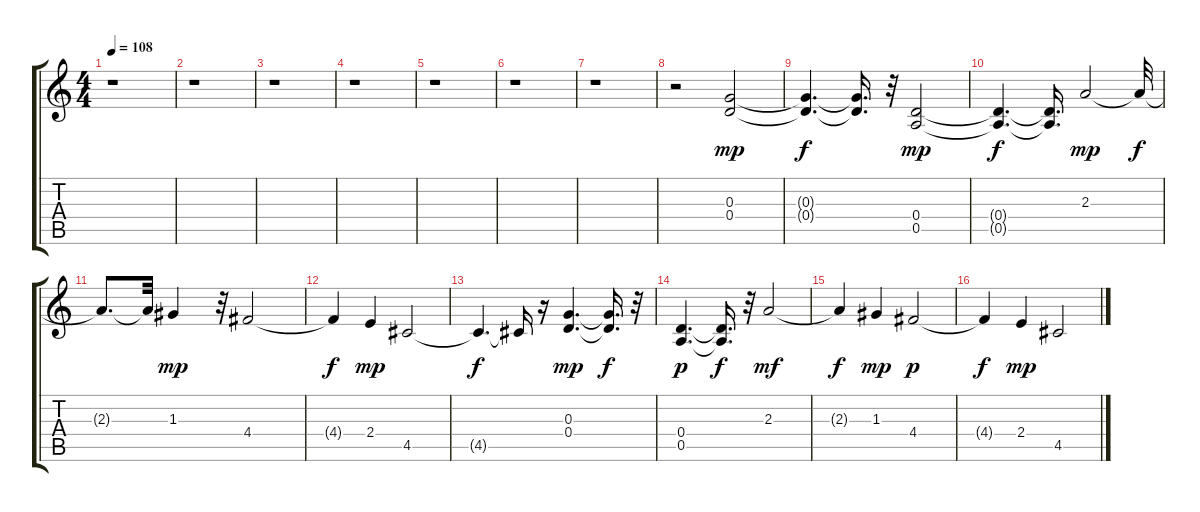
\track "" {instrument overdrivenguitar}
\staff {score tabs}
\tuning (E4 B3 G3 D3 A2 E2) {hide}
\ts (4 4)
\tempo 108
\clef g2
\ks c
r.1{dy f} |
r.1 |
r.1 |
r.1 |
r.1 |
r.1 |
r.1 |
r.2 (0.3 0.4).2{dy mp} |
(0.3{t} 0.4{t}).4{d dy f} (0.3{t} 0.4{t}).16{d} r.32 (0.4 0.5).2{dy mp} |
(0.4{t} 0.5{t}).4{d dy f} (0.4{t} 0.5{t}).16{d} 2.3.2{dy mp} 2.3{t}.32{dy f} |
2.3{t}.8{d} 2.3{t}.32 1.3.4{dy mp} r.32 4.4.2 |
4.4{t}.4{dy f} 2.4.4{dy mp} 4.5.2 |
4.5{t}.4{d dy f} 4.5{t}.16 r.16 (0.3 0.4).4{d dy mp} (0.3{t} 0.4{t}).16{d dy f} r.32 |
(0.4 0.5).4{d dy p} (0.4{t} 0.5{t}).16{d dy f} r.32 2.3.2{dy mf} |
2.3{t}.4{dy f} 1.3.4{dy mp} 4.4.2{dy p} |
4.4{t}.4{dy f} 2.4.4{dy mp} 4.5.2
